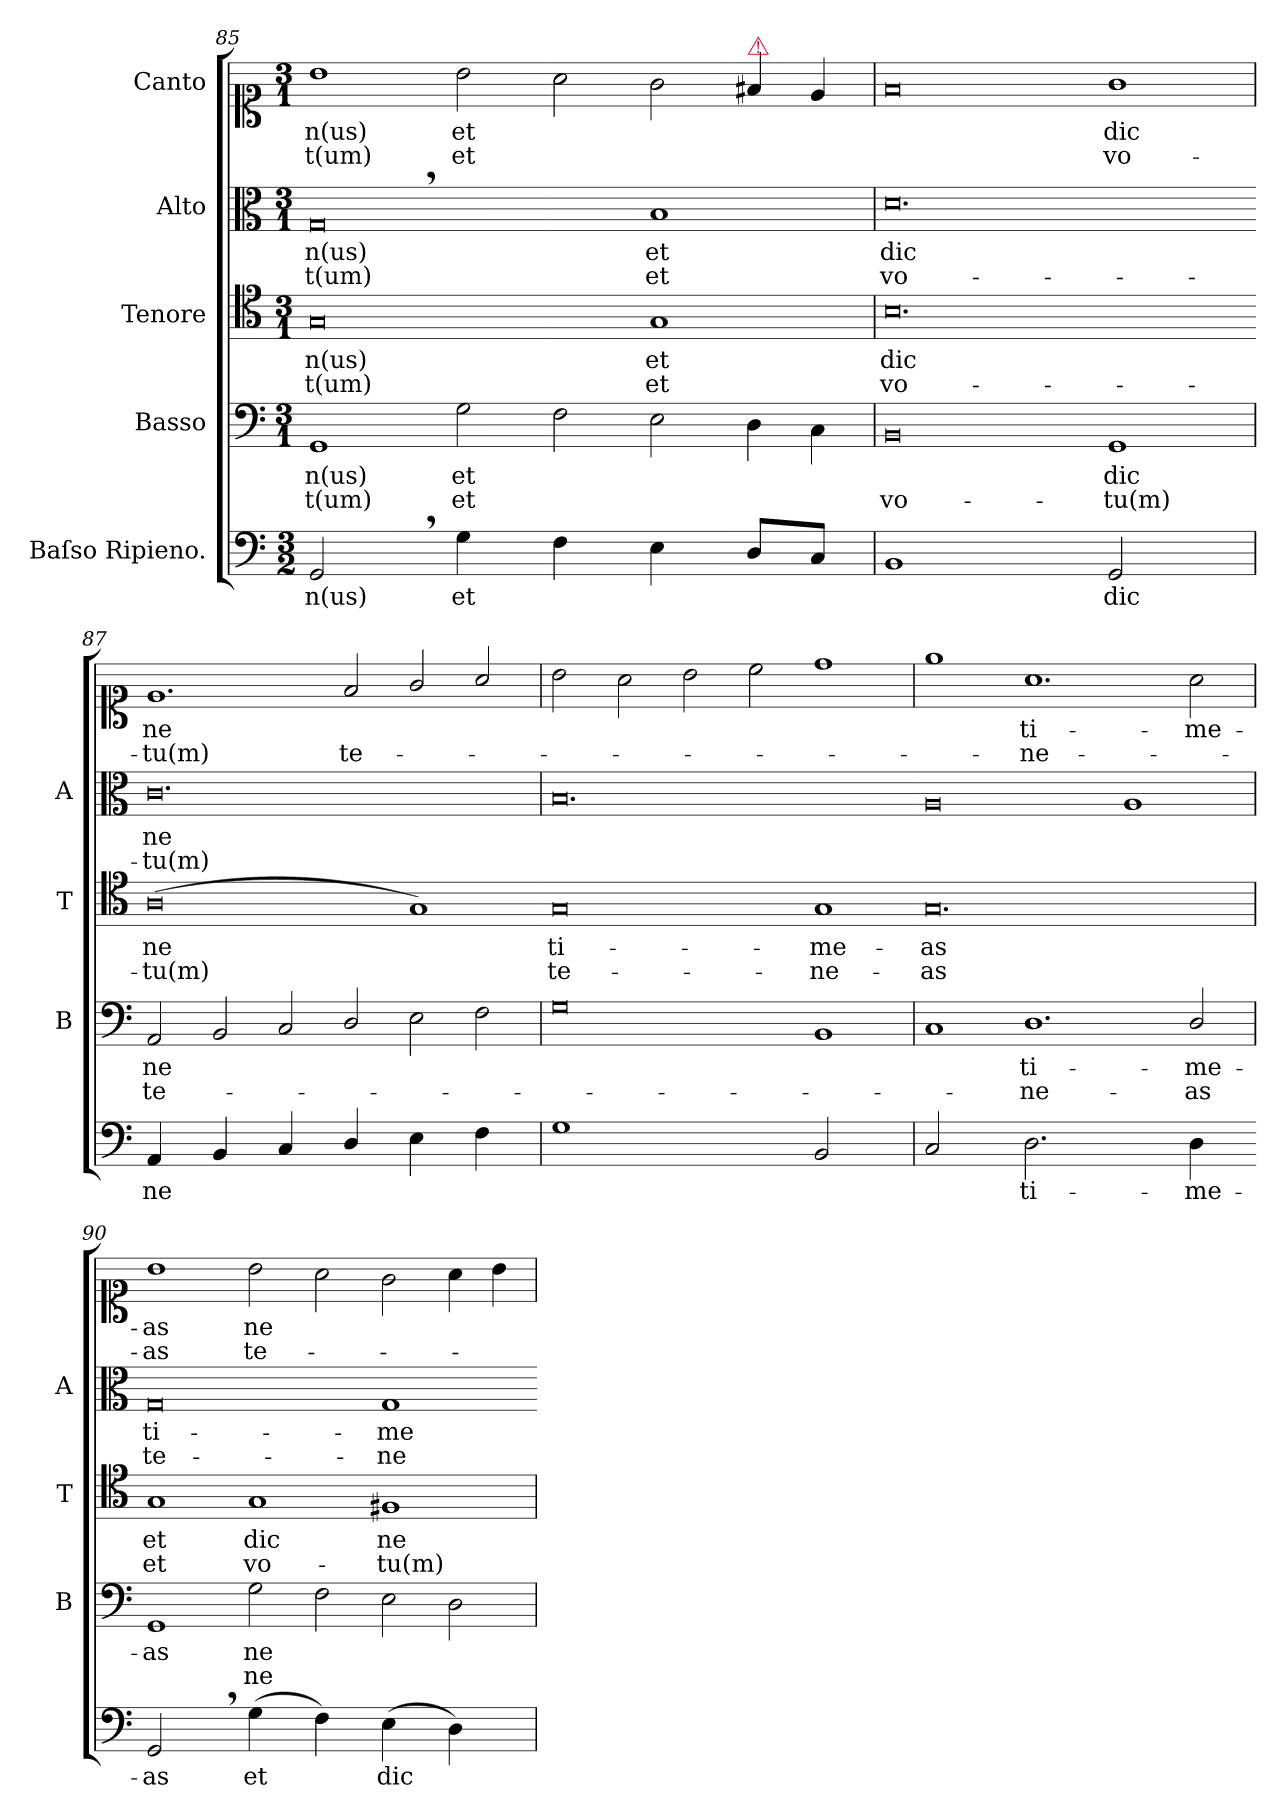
**kern	**text	**kern	**text	**text	**kern	**text	**text	**kern	**text	**text	**kern	**text	**text
*part5	*part5	*part4	*part4	*part4	*part3	*part3	*part3	*part2	*part2	*part2	*part1	*part1	*part1
*staff5	*staff5	*staff4	*staff4	*staff4	*staff3	*staff3	*staff3	*staff2	*staff2	*staff2	*staff1	*staff1	*staff1
*I"Baſso Ripieno.	*	*I"Basso	*	*	*I"Tenore	*	*	*I"Alto	*	*	*I"Canto	*	*
*	*	*I'B	*	*	*I'T	*	*	*I'A	*	*	*	*	*
*clefF4	*	*clefF4	*	*	*clefC4	*	*	*clefC3	*	*	*clefC1	*	*
*k[]	*	*k[]	*	*	*k[]	*	*	*k[]	*	*	*k[]	*	*
*M3/2	*	*M3/1	*	*	*M3/1	*	*	*M3/1	*	*	*M3/1	*	*
=85	=85	=85	=85	=85	=85	=85	=85	=85	=85	=85	=85	=85	=85
!LO:N:vis=2	!	!	!	!	!	!	!	!	!	!	!	!	!
1GG,</	-n(us)	1GG/	-n(us)	-t(um)	0G/	-n(us)	-t(um)	0G,</	-n(us)	-t(um)	1b\	-n(us)	-t(um)
!LO:N:vis=4	!	!	!	!	!	!	!	!	!	!	!	!	!
2G\	et	2G\	et	et	.	.	.	.	.	.	2b\	et	et
!LO:N:vis=4	!	!	!	!	!	!	!	!	!	!	!	!	!
2F\	.	2F\	.	.	.	.	.	.	.	.	2a\	.	.
!LO:N:vis=4	!	!	!	!	!	!	!	!	!	!	!	!	!
2E\	.	2E\	.	.	1G/	et	et	1B/	et	et	2g\	.	.
!	!	!	!	!	!	!	!	!	!	!	!LO:TX:a:color=crimson:t=⚠	!	!
!LO:N:vis=8	!	!	!	!	!	!	!	!	!	!	!	!	!
4D/L	.	4D\	.	.	.	.	.	.	.	.	4f#X/	.	.
!LO:N:vis=8	!	!	!	!	!	!	!	!	!	!	!	!	!
4C/J	.	4C\	.	.	.	.	.	.	.	.	4e/	.	.
=86	=86	=86	=86	=86	=86	=86	=86	=86	=86	=86	=86	=86	=86
!LO:N:vis=1	!	!	!	!	!	!	!	!	!	!	!	!	!
0BB/	.	0BB/	.	vo-	0.B\	dic	vo-	0.d\	dic	vo-	0f/	.	.
!LO:N:vis=2	!	!	!	!	!	!	!	!	!	!	!	!	!
1GG/	dic	1GG/	dic	-tu(m)	.	.	.	.	.	.	1g\	dic	vo-
=87	=87	=87	=87	=87	=87-	=87	=87	=87-	=87	=87	=87	=87	=87
!LO:N:vis=4	!	!	!	!	!	!	!	!	!	!	!	!	!
2AA/	ne	2AA/	ne	te-	(0A\	ne	-tu(m)	0.c\	ne	-tu(m)	1.e/	ne	-tu(m)
!LO:N:vis=4	!	!	!	!	!	!	!	!	!	!	!	!	!
2BB/	.	2BB/	.	.	.	.	.	.	.	.	.	.	.
!LO:N:vis=4	!	!	!	!	!	!	!	!	!	!	!	!	!
2C/	.	2C/	.	.	.	.	.	.	.	.	.	.	.
!LO:N:vis=4	!	!	!	!	!	!	!	!	!	!	!	!	!
2D/	.	2D/	.	.	.	.	.	.	.	.	2f/	.	te-
!LO:N:vis=4	!	!	!	!	!	!	!	!	!	!	!	!	!
2E\	.	2E\	.	.	1G/)	.	.	.	.	.	2g/	.	.
!LO:N:vis=4	!	!	!	!	!	!	!	!	!	!	!	!	!
2F\	.	2F\	.	.	.	.	.	.	.	.	2a/	.	.
=88	=88	=88	=88	=88	=88-	=88	=88	=88	=88	=88	=88	=88	=88
!LO:N:vis=1	!	!	!	!	!	!	!	!	!	!	!	!	!
0G\	.	0G\	.	.	0G/	ti-	te-	0.B/	.	.	2b\	.	.
.	.	.	.	.	.	.	.	.	.	.	2a\	.	.
.	.	.	.	.	.	.	.	.	.	.	2b\	.	.
.	.	.	.	.	.	.	.	.	.	.	2cc\	.	.
!LO:N:vis=2	!	!	!	!	!	!	!	!	!	!	!	!	!
1BB/	.	1BB/	.	.	1G/	-me-	-ne-	.	.	.	1dd\	.	.
=89	=89	=89	=89	=89	=89-	=89	=89	=89-	=89	=89	=89	=89	=89
!LO:N:vis=2	!	!	!	!	!	!	!	!	!	!	!	!	!
1C/	.	1C/	.	.	0.G/	-as	-as	0A/	.	.	1ee\	.	.
!LO:N:vis=2.	!	!	!	!	!	!	!	!	!	!	!	!	!
1.D\	ti-	1.D\	ti-	-ne-	.	.	.	.	.	.	1.a\	ti-	-ne-
.	.	.	.	.	.	.	.	1A/	.	.	.	.	.
!LO:N:vis=4	!	!	!	!	!	!	!	!	!	!	!	!	!
2D\	-me-	2D/	-me-	-as	.	.	.	.	.	.	2a\	-me-	.
=90-	=90	=90	=90	=90	=90	=90	=90	=90	=90	=90	=90	=90	=90
!LO:N:vis=2	!	!	!	!	!	!	!	!	!	!	!	!	!
1GG,</	-as	1GG/	-as	.	1G/	et	et	0G/	ti-	te-	1b\	-as	-as
!LO:N:vis=4	!	!	!	!	!	!	!	!	!	!	!	!	!
(2G\	et	2G\	ne	ne	1G/	dic	vo-	.	.	.	2b\	ne	te-
!LO:N:vis=4	!	!	!	!	!	!	!	!	!	!	!	!	!
2F\)	.	2F\	.	.	.	.	.	.	.	.	2a\	.	.
!LO:N:vis=4	!	!	!	!	!	!	!	!	!	!	!	!	!
(2E\	dic	2E\	.	.	1F#X/	ne	-tu(m)	1G/	-me-	-ne-	2g\	.	.
!LO:N:vis=4	!	!	!	!	!	!	!	!	!	!	!	!	!
2D\)	.	2D\	.	.	.	.	.	.	.	.	4a\	.	.
.	.	.	.	.	.	.	.	.	.	.	4b\	.	.
=	=	=	=	=	=	=	=	=-	=	=	=	=	=
*-	*-	*-	*-	*-	*-	*-	*-	*-	*-	*-	*-	*-	*-
